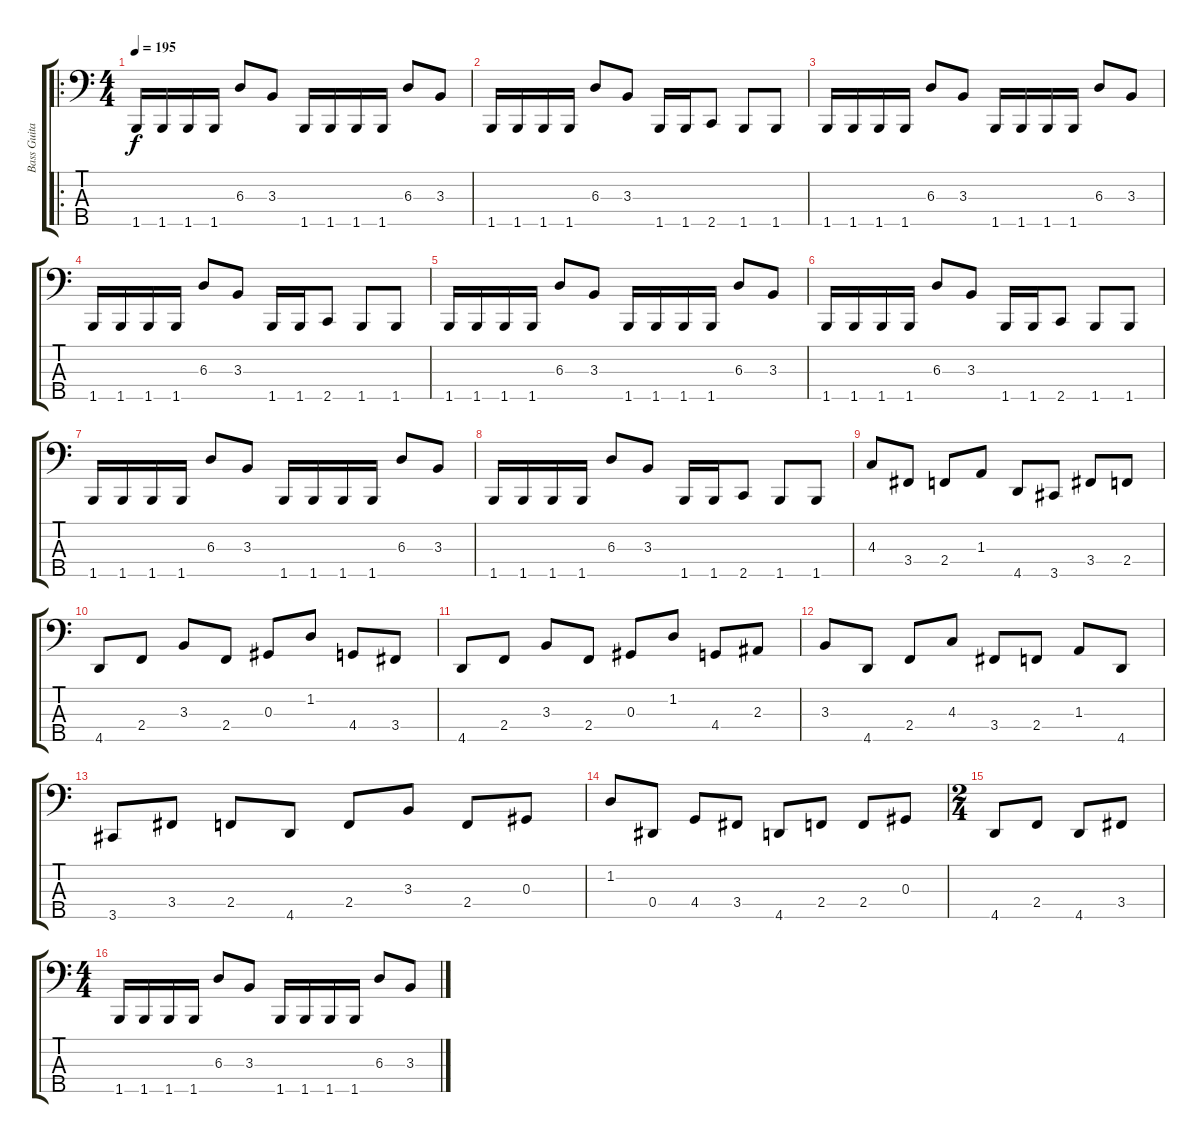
\track ("Bass Guitar" "Bass Guita") {instrument electricbassfinger}
\staff {score tabs}
\tuning (Gb2 Db2 Ab1 Eb1 Bb0) {hide}
\ro
\ts (4 4)
\tempo 195
\clef f4
\ks c
1.5.16{dy f instrument electricbassfinger} 1.5.16 1.5.16 1.5.16 6.3.8 3.3.8 1.5.16 1.5.16 1.5.16 1.5.16 6.3.8 3.3.8 |
1.5.16 1.5.16 1.5.16 1.5.16 6.3.8 3.3.8 1.5.16 1.5.16 2.5.8 1.5.8 1.5.8 |
1.5.16 1.5.16 1.5.16 1.5.16 6.3.8 3.3.8 1.5.16 1.5.16 1.5.16 1.5.16 6.3.8 3.3.8 |
1.5.16 1.5.16 1.5.16 1.5.16 6.3.8 3.3.8 1.5.16 1.5.16 2.5.8 1.5.8 1.5.8 |
1.5.16 1.5.16 1.5.16 1.5.16 6.3.8 3.3.8 1.5.16 1.5.16 1.5.16 1.5.16 6.3.8 3.3.8 |
1.5.16 1.5.16 1.5.16 1.5.16 6.3.8 3.3.8 1.5.16 1.5.16 2.5.8 1.5.8 1.5.8 |
1.5.16 1.5.16 1.5.16 1.5.16 6.3.8 3.3.8 1.5.16 1.5.16 1.5.16 1.5.16 6.3.8 3.3.8 |
1.5.16 1.5.16 1.5.16 1.5.16 6.3.8 3.3.8 1.5.16 1.5.16 2.5.8 1.5.8 1.5.8 |
4.3.8 3.4.8 2.4.8 1.3.8 4.5.8 3.5.8 3.4.8 2.4.8 |
4.5.8 2.4.8 3.3.8 2.4.8 0.3.8 1.2.8 4.4.8 3.4.8 |
4.5.8 2.4.8 3.3.8 2.4.8 0.3.8 1.2.8 4.4.8 2.3.8 |
3.3.8 4.5.8 2.4.8 4.3.8 3.4.8 2.4.8 1.3.8 4.5.8 |
3.5.8 3.4.8 2.4.8 4.5.8 2.4.8 3.3.8 2.4.8 0.3.8 |
1.2.8 0.4.8 4.4.8 3.4.8 4.5.8 2.4.8 2.4.8 0.3.8 |
\ts (2 4)
4.5.8 2.4.8 4.5.8 3.4.8 |
\ts (4 4)
1.5.16 1.5.16 1.5.16 1.5.16 6.3.8 3.3.8 1.5.16 1.5.16 1.5.16 1.5.16 6.3.8 3.3.8
